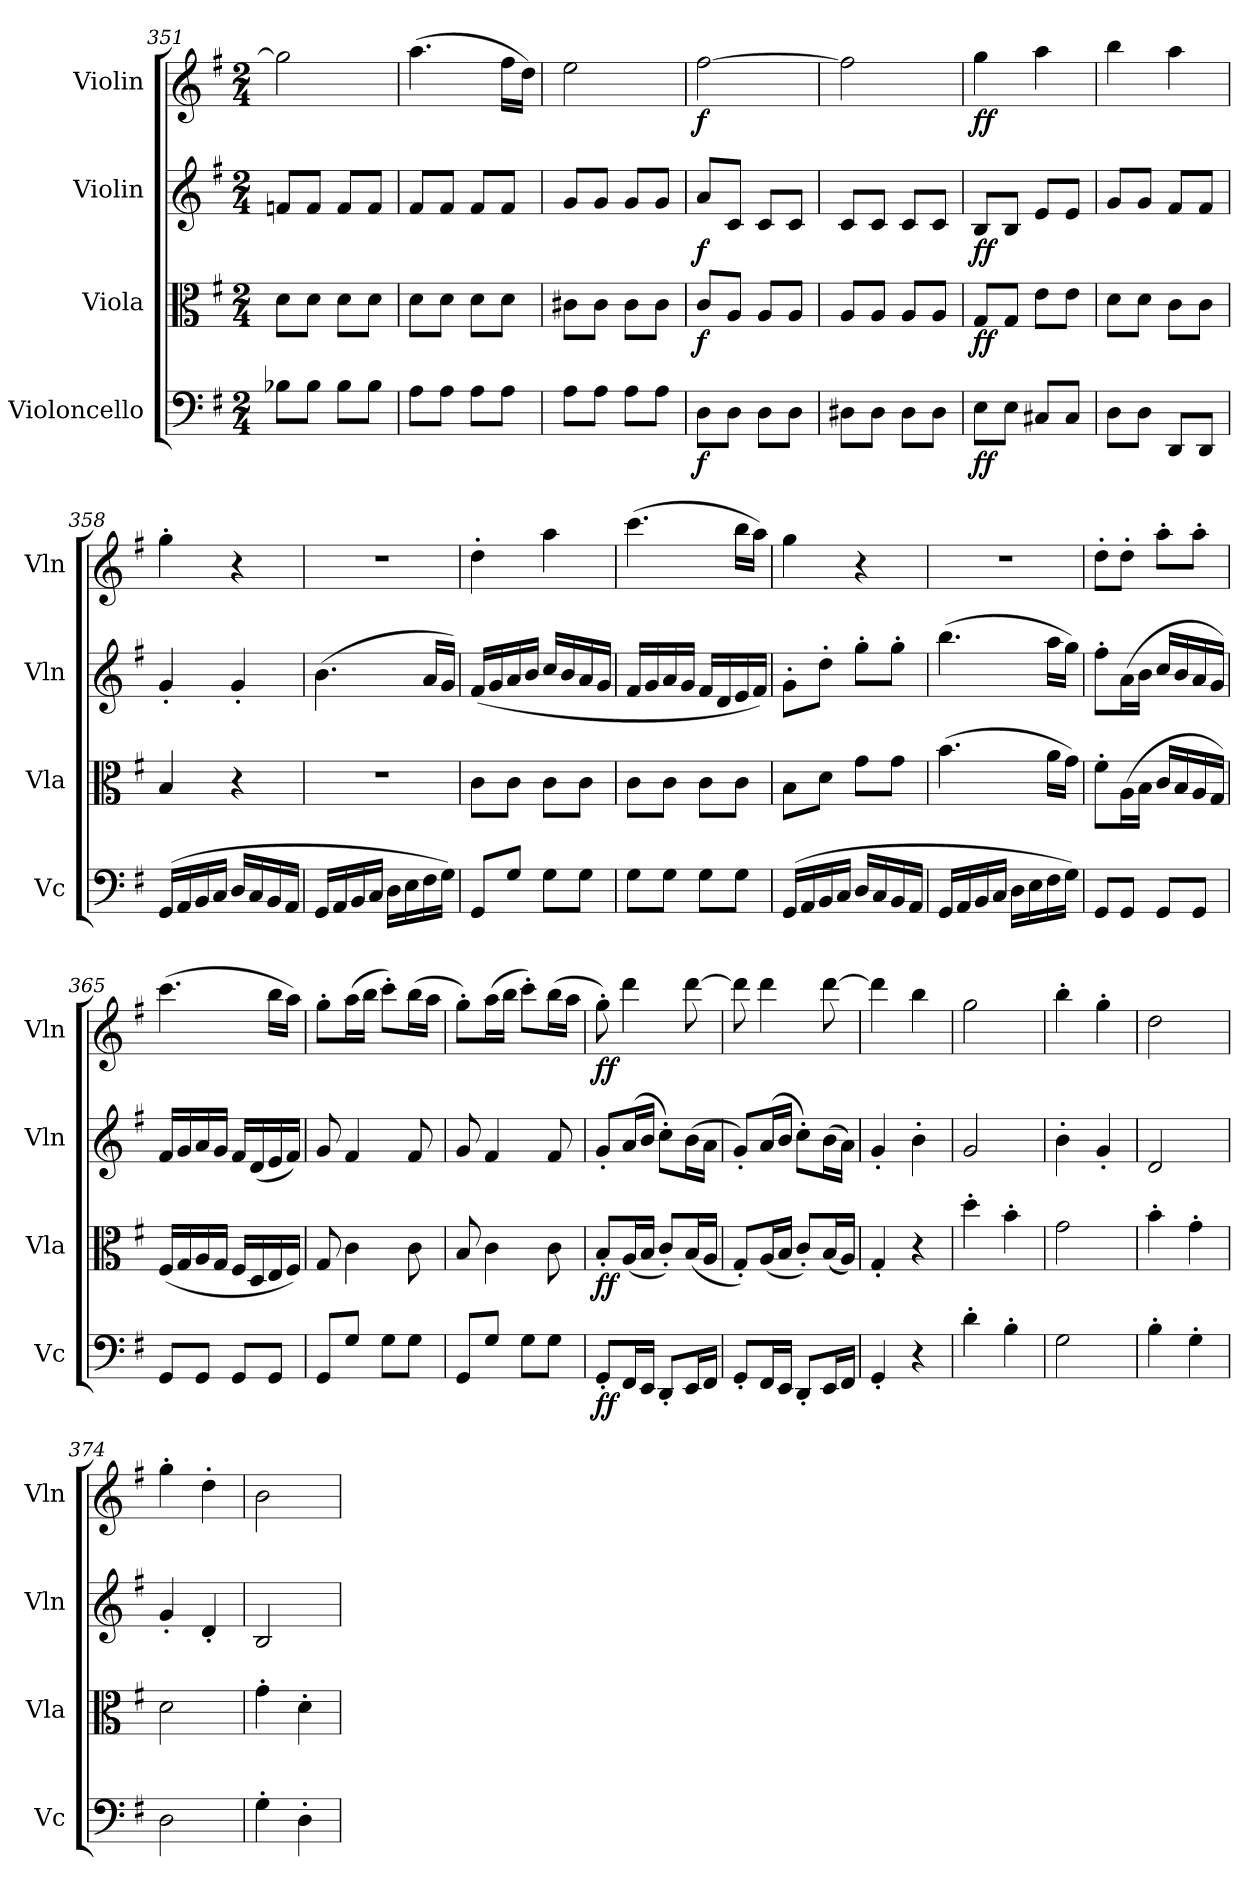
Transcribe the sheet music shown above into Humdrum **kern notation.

**kern	**dynam	**kern	**dynam	**kern	**dynam	**kern	**dynam
*part4	*part4	*part3	*part3	*part2	*part2	*part1	*part1
*staff4	*staff4	*staff3	*staff3	*staff2	*staff2	*staff1	*staff1
*I"Violoncello	*	*I"Viola	*	*I"Violin	*	*I"Violin	*
*I'Vc	*	*I'Vla	*	*I'Vln	*	*I'Vln	*
*clefF4	*	*clefC3	*	*clefG2	*	*clefG2	*
*k[f#]	*	*k[f#]	*	*k[f#]	*	*k[f#]	*
*G:	*	*G:	*	*G:	*	*G:	*
*M2/4	*	*M2/4	*	*M2/4	*	*M2/4	*
=351	=351	=351	=351	=351	=351	=351	=351
8B-X\L	.	8d\L	.	8fn/L	.	2gg#\]	.
8B-\J	.	8d\J	.	8f/J	.	.	.
8B-\L	.	8d\L	.	8f/L	.	.	.
8B-\J	.	8d\J	.	8f/J	.	.	.
=352	=352	=352	=352	=352	=352	=352	=352
8A\L	.	8d\L	.	8f#/L	.	(4.aa\	.
8A\J	.	8d\J	.	8f#/J	.	.	.
8A\L	.	8d\L	.	8f#/L	.	.	.
8A\J	.	8d\J	.	8f#/J	.	16ff#\LL	.
.	.	.	.	.	.	16dd\JJ)	.
=353	=353	=353	=353	=353	=353	=353	=353
8A\L	.	8c#X\L	.	8g/L	.	2ee\	.
8A\J	.	8c#\J	.	8g/J	.	.	.
8A\L	.	8c#\L	.	8g/L	.	.	.
8A\J	.	8c#\J	.	8g/J	.	.	.
=354	=354	=354	=354	=354	=354	=354	=354
8D\L	f	8c/L	f	8a/L	f	[2ff#\	f
8D\J	.	8A/J	.	8c/J	.	.	.
8D\L	.	8A/L	.	8c/L	.	.	.
8D\J	.	8A/J	.	8c/J	.	.	.
=355	=355	=355	=355	=355	=355	=355	=355
8D#X\L	.	8A/L	.	8c/L	.	2ff#\]	.
8D#\J	.	8A/J	.	8c/J	.	.	.
8D#\L	.	8A/L	.	8c/L	.	.	.
8D#\J	.	8A/J	.	8c/J	.	.	.
=356	=356	=356	=356	=356	=356	=356	=356
8E\L	ff	8G/L	ff	8B/L	ff	4gg\	ff
8E\J	.	8G/J	.	8B/J	.	.	.
8C#X/L	.	8e\L	.	8e/L	.	4aa\	.
8C#/J	.	8e\J	.	8e/J	.	.	.
=357	=357	=357	=357	=357	=357	=357	=357
8D\L	.	8d\L	.	8g/L	.	4bb\	.
8D\J	.	8d\J	.	8g/J	.	.	.
8DD/L	.	8c\L	.	8f#/L	.	4aa\	.
8DD/J	.	8c\J	.	8f#/J	.	.	.
=358	=358	=358	=358	=358	=358	=358	=358
(16GG/LL	.	4B/	.	4g'/	.	4gg'\	.
16AA/	.	.	.	.	.	.	.
16BB/	.	.	.	.	.	.	.
16C/JJ	.	.	.	.	.	.	.
16D/LL	.	4r	.	4g'/	.	4r	.
16C/	.	.	.	.	.	.	.
16BB/	.	.	.	.	.	.	.
16AA/JJ	.	.	.	.	.	.	.
=359	=359	=359	=359	=359	=359	=359	=359
16GG/LL	.	2r	.	(4.b\	.	2r	.
16AA/	.	.	.	.	.	.	.
16BB/	.	.	.	.	.	.	.
16C/JJ	.	.	.	.	.	.	.
16D\LL	.	.	.	.	.	.	.
16E\	.	.	.	.	.	.	.
16F#\	.	.	.	16a/LL	.	.	.
16G\JJ)	.	.	.	16g/JJ)	.	.	.
=360	=360	=360	=360	=360	=360	=360	=360
8GG/L	.	8c\L	.	(16f#/LL	.	4dd'\	.
.	.	.	.	16g/	.	.	.
8G/J	.	8c\J	.	16a/	.	.	.
.	.	.	.	16b/JJ	.	.	.
8G\L	.	8c\L	.	16cc/LL	.	4aa\	.
.	.	.	.	16b/	.	.	.
8G\J	.	8c\J	.	16a/	.	.	.
.	.	.	.	16g/JJ	.	.	.
=361	=361	=361	=361	=361	=361	=361	=361
8G\L	.	8c\L	.	16f#/LL	.	(4.ccc\	.
.	.	.	.	16g/	.	.	.
8G\J	.	8c\J	.	16a/	.	.	.
.	.	.	.	16g/JJ	.	.	.
8G\L	.	8c\L	.	16f#/LL	.	.	.
.	.	.	.	16d/	.	.	.
8G\J	.	8c\J	.	16e/	.	16bb\LL	.
.	.	.	.	16f#/JJ)	.	16aa\JJ)	.
=362	=362	=362	=362	=362	=362	=362	=362
(16GG/LL	.	8B\L	.	8g'\L	.	4gg\	.
16AA/	.	.	.	.	.	.	.
16BB/	.	8d\J	.	8dd'\J	.	.	.
16C/JJ	.	.	.	.	.	.	.
16D/LL	.	8g\L	.	8gg'\L	.	4r	.
16C/	.	.	.	.	.	.	.
16BB/	.	8g\J	.	8gg'\J	.	.	.
16AA/JJ	.	.	.	.	.	.	.
=363	=363	=363	=363	=363	=363	=363	=363
16GG/LL	.	(4.b\	.	(4.bb\	.	2r	.
16AA/	.	.	.	.	.	.	.
16BB/	.	.	.	.	.	.	.
16C/JJ	.	.	.	.	.	.	.
16D\LL	.	.	.	.	.	.	.
16E\	.	.	.	.	.	.	.
16F#\	.	16a\LL	.	16aa\LL	.	.	.
16G\JJ)	.	16g\JJ)	.	16gg\JJ)	.	.	.
=364	=364	=364	=364	=364	=364	=364	=364
8GG/L	.	8f#'\L	.	8ff#'\L	.	8dd'\L	.
8GG/J	.	(16A\L	.	(16a\L	.	8dd'\J	.
.	.	16B\JJ	.	16b\JJ	.	.	.
8GG/L	.	16c/LL	.	16cc/LL	.	8aa'\L	.
.	.	16B/	.	16b/	.	.	.
8GG/J	.	16A/	.	16a/	.	8aa'\J	.
.	.	16G/JJ)	.	16g/JJ)	.	.	.
=365	=365	=365	=365	=365	=365	=365	=365
8GG/L	.	(16F#/LL	.	16f#/LL	.	(4.ccc\	.
.	.	16G/	.	16g/	.	.	.
8GG/J	.	16A/	.	16a/	.	.	.
.	.	16G/JJ	.	16g/JJ	.	.	.
8GG/L	.	16F#/LL	.	16f#/LL	.	.	.
.	.	16D/	.	(16d/	.	.	.
8GG/J	.	16E/	.	16e/	.	16bb\LL	.
.	.	16F#/JJ)	.	16f#/JJ)	.	16aa\JJ)	.
=366	=366	=366	=366	=366	=366	=366	=366
8GG/L	.	8G/	.	8g/	.	8gg'\L	.
8G/J	.	4c\	.	4f#/	.	(16aa\L	.
.	.	.	.	.	.	16bb\JJ	.
8G\L	.	.	.	.	.	8ccc'\L)	.
8G\J	.	8c\	.	8f#/	.	(16bb\L	.
.	.	.	.	.	.	16aa\JJ	.
=367	=367	=367	=367	=367	=367	=367	=367
8GG/L	.	8B/	.	8g/	.	8gg'\L)	.
8G/J	.	4c\	.	4f#/	.	(16aa\L	.
.	.	.	.	.	.	16bb\JJ	.
8G\L	.	.	.	.	.	8ccc'\L)	.
8G\J	.	8c\	.	8f#/	.	(16bb\L	.
.	.	.	.	.	.	16aa\JJ	.
=368	=368	=368	=368	=368	=368	=368	=368
8GG'/L	ff	8B'/L	ff	8g'/L	.	8gg'\)	ff
16FF#/L	.	(16A/L	.	(16a/L	.	4ddd\	.
16EE/JJ	.	16B/JJ	.	16b/JJ	.	.	.
8DD'/L	.	8c'/L)	.	8cc'\L)	.	.	.
16EE/L	.	(16B/L	.	(16b\L	.	[8ddd\	.
16FF#/JJ	.	16A/JJ	.	16a\JJ	.	.	.
=369	=369	=369	=369	=369	=369	=369	=369
8GG'/L	.	8G'/L)	.	8g'/L)	.	8ddd\]	.
16FF#/L	.	(16A/L	.	(16a/L	.	4ddd\	.
16EE/JJ	.	16B/JJ	.	16b/JJ	.	.	.
8DD'/L	.	8c'/L)	.	8cc'\L)	.	.	.
16EE/L	.	(16B/L	.	(16b\L	.	[8ddd\	.
16FF#/JJ	.	16A/JJ)	.	16a\JJ)	.	.	.
=370	=370	=370	=370	=370	=370	=370	=370
4GG'/	.	4G'/	.	4g'/	.	4ddd\]	.
4r	.	4r	.	4b'\	.	4bb\	.
=371	=371	=371	=371	=371	=371	=371	=371
4d'\	.	4dd'\	.	2g/	.	2gg\	.
4B'\	.	4b'\	.	.	.	.	.
=372	=372	=372	=372	=372	=372	=372	=372
2G\	.	2g\	.	4b'\	.	4bb'\	.
.	.	.	.	4g'/	.	4gg'\	.
=373	=373	=373	=373	=373	=373	=373	=373
4B'\	.	4b'\	.	2d/	.	2dd\	.
4G'\	.	4g'\	.	.	.	.	.
=374	=374	=374	=374	=374	=374	=374	=374
2D\	.	2d\	.	4g'/	.	4gg'\	.
.	.	.	.	4d'/	.	4dd'\	.
=375	=375	=375	=375	=375	=375	=375	=375
4G'\	.	4g'\	.	2B/	.	2b\	.
4D'\	.	4d'\	.	.	.	.	.
=	=	=	=	=	=	=	=
*-	*-	*-	*-	*-	*-	*-	*-
